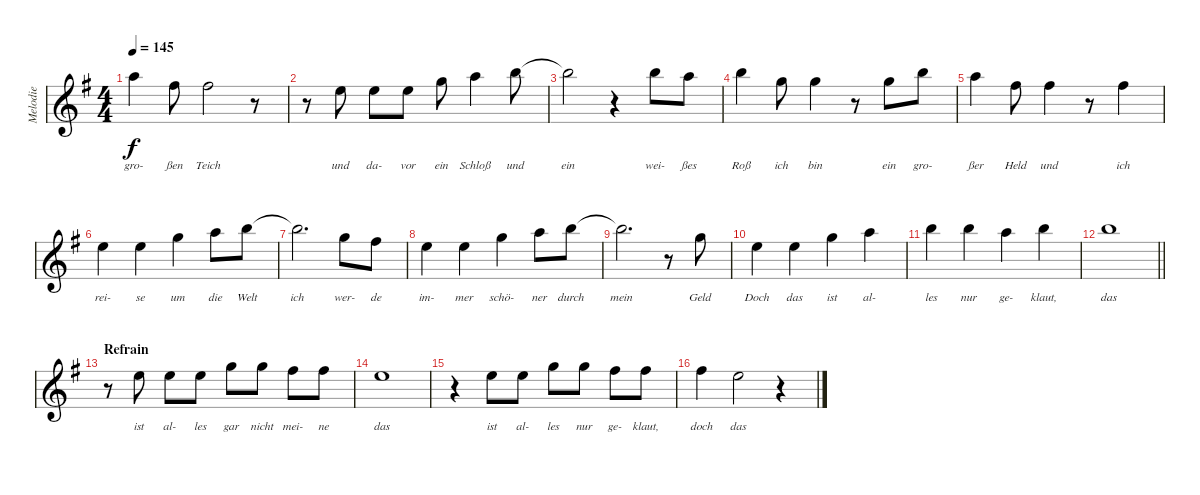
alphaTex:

\track ("Melodie" "Melodie") {instrument electricguitarjazz}
\staff {score}
\tuning (E5 B4 G4 D4 A3 E3 A2) {hide}
\ts (4 4)
\tempo 145
\clef g2
\ks eminor
2.3.4{lyrics (0 "gro-") lyrics (1 "") lyrics (2 "") lyrics (3 "") lyrics (4 "") dy f} 4.4.8{lyrics (0 "ßen") lyrics (1 "") lyrics (2 "") lyrics (3 "") lyrics (4 "")} 4.4.2{lyrics (0 "Teich") lyrics (1 "") lyrics (2 "") lyrics (3 "") lyrics (4 "")} r.8 |
r.8 2.4.8{lyrics (0 "und") lyrics (1 "") lyrics (2 "") lyrics (3 "") lyrics (4 "")} 2.4.8{lyrics (0 "da-") lyrics (1 "") lyrics (2 "") lyrics (3 "") lyrics (4 "")} 2.4.8{lyrics (0 "vor") lyrics (1 "") lyrics (2 "") lyrics (3 "") lyrics (4 "")} 0.3.8{lyrics (0 "ein") lyrics (1 "") lyrics (2 "") lyrics (3 "") lyrics (4 "")} 2.3.4{lyrics (0 "Schloß") lyrics (1 "") lyrics (2 "") lyrics (3 "") lyrics (4 "")} 0.2.8{lyrics (0 "und") lyrics (1 "") lyrics (2 "") lyrics (3 "") lyrics (4 "")} |
0.2{t}.2{lyrics (0 "ein") lyrics (1 "") lyrics (2 "") lyrics (3 "") lyrics (4 "")} r.4 0.2.8{lyrics (0 "wei-") lyrics (1 "") lyrics (2 "") lyrics (3 "") lyrics (4 "")} 2.3.8{lyrics (0 "ßes") lyrics (1 "") lyrics (2 "") lyrics (3 "") lyrics (4 "")} |
0.2.4{lyrics (0 "Roß") lyrics (1 "") lyrics (2 "") lyrics (3 "") lyrics (4 "")} 0.3.8{lyrics (0 "ich") lyrics (1 "") lyrics (2 "") lyrics (3 "") lyrics (4 "")} 0.3.4{lyrics (0 "bin") lyrics (1 "") lyrics (2 "") lyrics (3 "") lyrics (4 "")} r.8 0.3.8{lyrics (0 "ein") lyrics (1 "") lyrics (2 "") lyrics (3 "") lyrics (4 "")} 0.2.8{lyrics (0 "gro-") lyrics (1 "") lyrics (2 "") lyrics (3 "") lyrics (4 "")} |
2.3.4{lyrics (0 "ßer") lyrics (1 "") lyrics (2 "") lyrics (3 "") lyrics (4 "")} 4.4.8{lyrics (0 "Held") lyrics (1 "") lyrics (2 "") lyrics (3 "") lyrics (4 "")} 4.4.4{lyrics (0 "und") lyrics (1 "") lyrics (2 "") lyrics (3 "") lyrics (4 "")} r.8 4.4.4{lyrics (0 "ich") lyrics (1 "") lyrics (2 "") lyrics (3 "") lyrics (4 "")} |
2.4.4{lyrics (0 "rei-") lyrics (1 "") lyrics (2 "") lyrics (3 "") lyrics (4 "")} 2.4.4{lyrics (0 "se") lyrics (1 "") lyrics (2 "") lyrics (3 "") lyrics (4 "")} 0.3.4{lyrics (0 "um") lyrics (1 "") lyrics (2 "") lyrics (3 "") lyrics (4 "")} 2.3.8{lyrics (0 "die") lyrics (1 "") lyrics (2 "") lyrics (3 "") lyrics (4 "")} 0.2.8{lyrics (0 "Welt") lyrics (1 "") lyrics (2 "") lyrics (3 "") lyrics (4 "")} |
0.2{t}.2{d lyrics (0 "ich") lyrics (1 "") lyrics (2 "") lyrics (3 "") lyrics (4 "")} 0.3.8{lyrics (0 "wer-") lyrics (1 "") lyrics (2 "") lyrics (3 "") lyrics (4 "")} 4.4.8{lyrics (0 "de") lyrics (1 "") lyrics (2 "") lyrics (3 "") lyrics (4 "")} |
2.4.4{lyrics (0 "im-") lyrics (1 "") lyrics (2 "") lyrics (3 "") lyrics (4 "")} 2.4.4{lyrics (0 "mer") lyrics (1 "") lyrics (2 "") lyrics (3 "") lyrics (4 "")} 0.3.4{lyrics (0 "schö-") lyrics (1 "") lyrics (2 "") lyrics (3 "") lyrics (4 "")} 2.3.8{lyrics (0 "ner") lyrics (1 "") lyrics (2 "") lyrics (3 "") lyrics (4 "")} 0.2.8{lyrics (0 "durch") lyrics (1 "") lyrics (2 "") lyrics (3 "") lyrics (4 "")} |
0.2{t}.2{d lyrics (0 "mein") lyrics (1 "") lyrics (2 "") lyrics (3 "") lyrics (4 "")} r.8 0.3.8{lyrics (0 "Geld") lyrics (1 "") lyrics (2 "") lyrics (3 "") lyrics (4 "")} |
2.4.4{lyrics (0 "Doch") lyrics (1 "") lyrics (2 "") lyrics (3 "") lyrics (4 "")} 2.4.4{lyrics (0 "das") lyrics (1 "") lyrics (2 "") lyrics (3 "") lyrics (4 "")} 0.3.4{lyrics (0 "ist") lyrics (1 "") lyrics (2 "") lyrics (3 "") lyrics (4 "")} 2.3.4{lyrics (0 "al-") lyrics (1 "") lyrics (2 "") lyrics (3 "") lyrics (4 "")} |
4.3.4{lyrics (0 "les") lyrics (1 "") lyrics (2 "") lyrics (3 "") lyrics (4 "")} 4.3.4{lyrics (0 "nur") lyrics (1 "") lyrics (2 "") lyrics (3 "") lyrics (4 "")} 2.3.4{lyrics (0 "ge-") lyrics (1 "") lyrics (2 "") lyrics (3 "") lyrics (4 "")} 4.3.4{lyrics (0 "klaut,") lyrics (1 "") lyrics (2 "") lyrics (3 "") lyrics (4 "")} |
\barLineRight lightlight
4.3.1{lyrics (0 "das") lyrics (1 "") lyrics (2 "") lyrics (3 "") lyrics (4 "")} |
\section ("" "Refrain")
r.8 2.4.8{lyrics (0 "ist") lyrics (1 "") lyrics (2 "") lyrics (3 "") lyrics (4 "")} 2.4.8{lyrics (0 "al-") lyrics (1 "") lyrics (2 "") lyrics (3 "") lyrics (4 "")} 2.4.8{lyrics (0 "les") lyrics (1 "") lyrics (2 "") lyrics (3 "") lyrics (4 "")} 0.3.8{lyrics (0 "gar") lyrics (1 "") lyrics (2 "") lyrics (3 "") lyrics (4 "")} 0.3.8{lyrics (0 "nicht") lyrics (1 "") lyrics (2 "") lyrics (3 "") lyrics (4 "")} 4.4.8{lyrics (0 "mei-") lyrics (1 "") lyrics (2 "") lyrics (3 "") lyrics (4 "")} 4.4.8{lyrics (0 "ne") lyrics (1 "") lyrics (2 "") lyrics (3 "") lyrics (4 "")} |
2.4.1{lyrics (0 "das") lyrics (1 "") lyrics (2 "") lyrics (3 "") lyrics (4 "")} |
r.4 2.4.8{lyrics (0 "ist") lyrics (1 "") lyrics (2 "") lyrics (3 "") lyrics (4 "")} 2.4.8{lyrics (0 "al-") lyrics (1 "") lyrics (2 "") lyrics (3 "") lyrics (4 "")} 0.3.8{lyrics (0 "les") lyrics (1 "") lyrics (2 "") lyrics (3 "") lyrics (4 "")} 0.3.8{lyrics (0 "nur") lyrics (1 "") lyrics (2 "") lyrics (3 "") lyrics (4 "")} 4.4.8{lyrics (0 "ge-") lyrics (1 "") lyrics (2 "") lyrics (3 "") lyrics (4 "")} 4.4.8{lyrics (0 "klaut,") lyrics (1 "") lyrics (2 "") lyrics (3 "") lyrics (4 "")} |
4.4.4{lyrics (0 "doch") lyrics (1 "") lyrics (2 "") lyrics (3 "") lyrics (4 "")} 2.4.2{lyrics (0 "das") lyrics (1 "") lyrics (2 "") lyrics (3 "") lyrics (4 "")} r.4
